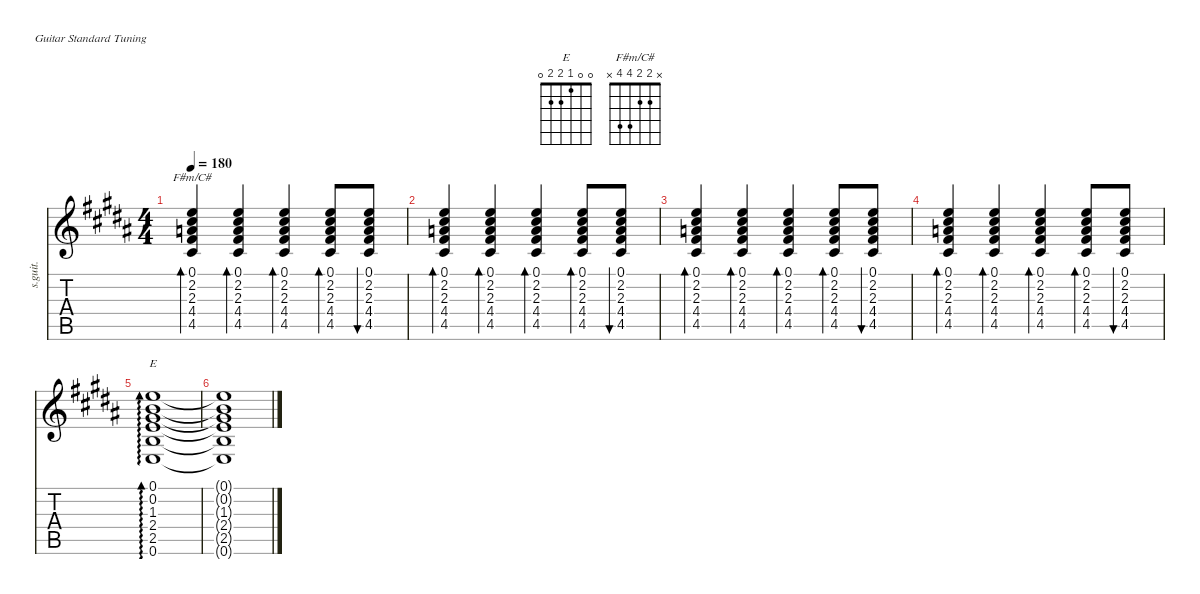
\defaultSystemsLayout 4
\hideDynamics
\bracketExtendMode nobrackets
\otherSystemsTrackNameOrientation horizontal
\track ("Steel Guitar" "s.guit.") {instrument acousticguitarsteel}
\staff {score tabs}
\tuning (E4 B3 G3 D3 A2 E2)
\chord ("E" 0 0 1 2 2 0)
\chord ("F#m/C#" x 2 2 4 4 x)
\ts (4 4)
\tempo 180
\clef g2
\ks b
(4.5 4.4 2.3 2.2 0.1).4{bd 30 ch "F#m/C#" dy p} (4.5 4.4 2.3 2.2 0.1).4{bd 30} (4.5 4.4 2.3 2.2 0.1).4{bd 30} (4.5 4.4 2.3 2.2 0.1).8{bd 30} (4.5 4.4 2.3 2.2 0.1).8{bu 30} |
(4.5 4.4 2.3 2.2 0.1).4{bd 30} (4.5 4.4 2.3 2.2 0.1).4{bd 30} (4.5 4.4 2.3 2.2 0.1).4{bd 30} (4.5 4.4 2.3 2.2 0.1).8{bd 30} (4.5 4.4 2.3 2.2 0.1).8{bu 30} |
(4.5 4.4 2.3 2.2 0.1).4{bd 30} (4.5 4.4 2.3 2.2 0.1).4{bd 30} (4.5 4.4 2.3 2.2 0.1).4{bd 30} (4.5 4.4 2.3 2.2 0.1).8{bd 30} (4.5 4.4 2.3 2.2 0.1).8{bu 30} |
(4.5 4.4 2.3 2.2 0.1).4{bd 30} (4.5 4.4 2.3 2.2 0.1).4{bd 30} (4.5 4.4 2.3 2.2 0.1).4{bd 30} (4.5 4.4 2.3 2.2 0.1).8{bd 30} (4.5 4.4 2.3 2.2 0.1).8{bu 30} |
(0.6 2.5 2.4 1.3 0.2 0.1).1{ad 0 ch "E"} |
(0.6{t} 2.5{t} 2.4{t} 1.3{t} 0.2{t} 0.1{t}).1
